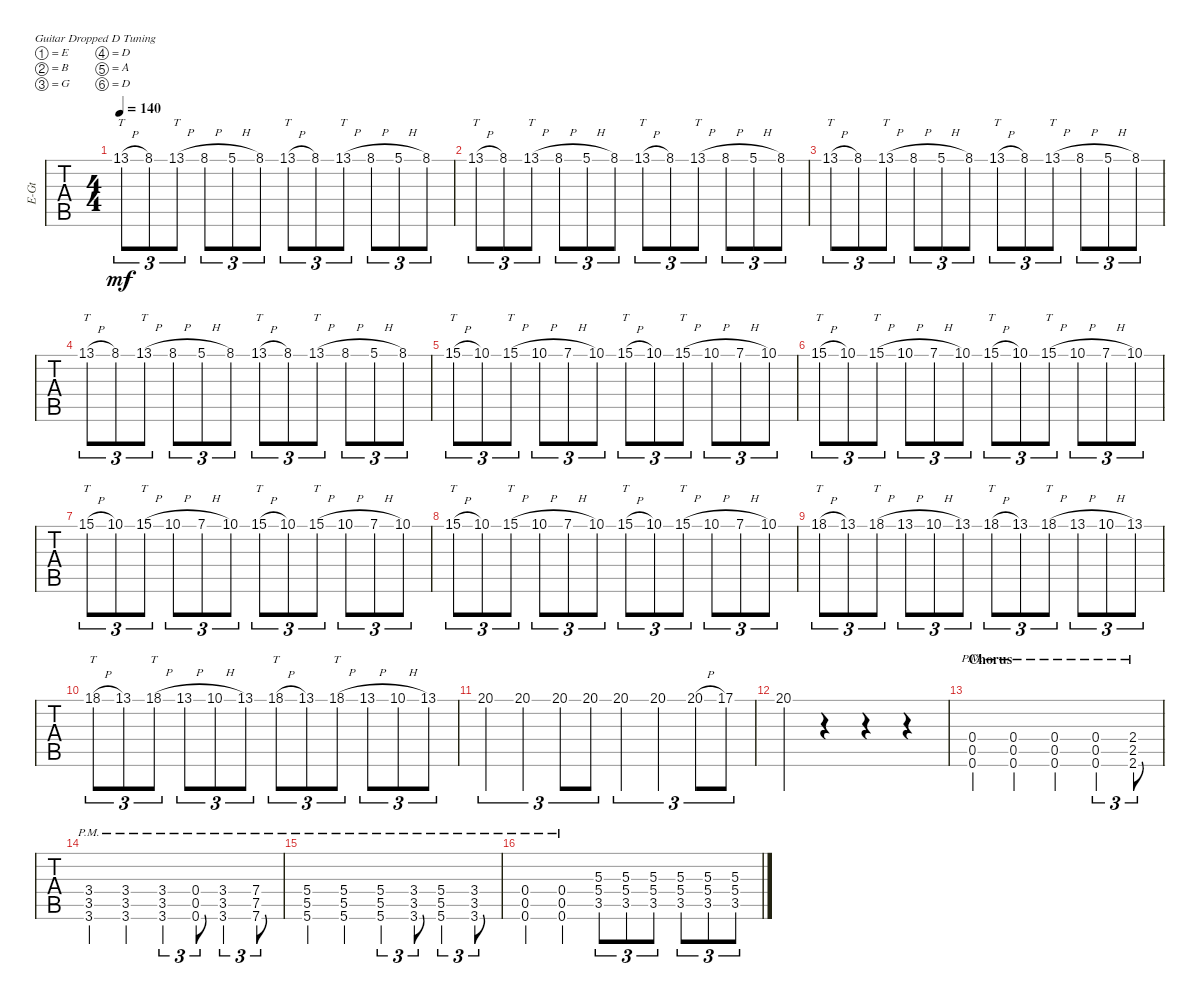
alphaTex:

\defaultSystemsLayout 4
\bracketExtendMode groupsimilarinstruments
\multiBarRest
\otherSystemsTrackNameOrientation horizontal
\track ("David" "E-Gt") {instrument distortionguitar}
\staff {tabs}
\tuning (E4 B3 G3 D3 A2 D2)
\ts (4 4)
\tempo 140
\clef g2
\ks c
13.1{h}.8{tt tu (3 2) dy mf} 8.1.8{tu (3 2)} 13.1{h}.8{tt tu (3 2)} 8.1{h}.8{tu (3 2)} 5.1{h}.8{tu (3 2)} 8.1.8{tu (3 2)} 13.1{h}.8{tt tu (3 2)} 8.1.8{tu (3 2)} 13.1{h}.8{tt tu (3 2)} 8.1{h}.8{tu (3 2)} 5.1{h}.8{tu (3 2)} 8.1.8{tu (3 2)} |
13.1{h}.8{tt tu (3 2)} 8.1.8{tu (3 2)} 13.1{h}.8{tt tu (3 2)} 8.1{h}.8{tu (3 2)} 5.1{h}.8{tu (3 2)} 8.1.8{tu (3 2)} 13.1{h}.8{tt tu (3 2)} 8.1.8{tu (3 2)} 13.1{h}.8{tt tu (3 2)} 8.1{h}.8{tu (3 2)} 5.1{h}.8{tu (3 2)} 8.1.8{tu (3 2)} |
13.1{h}.8{tt tu (3 2)} 8.1.8{tu (3 2)} 13.1{h}.8{tt tu (3 2)} 8.1{h}.8{tu (3 2)} 5.1{h}.8{tu (3 2)} 8.1.8{tu (3 2)} 13.1{h}.8{tt tu (3 2)} 8.1.8{tu (3 2)} 13.1{h}.8{tt tu (3 2)} 8.1{h}.8{tu (3 2)} 5.1{h}.8{tu (3 2)} 8.1.8{tu (3 2)} |
13.1{h}.8{tt tu (3 2)} 8.1.8{tu (3 2)} 13.1{h}.8{tt tu (3 2)} 8.1{h}.8{tu (3 2)} 5.1{h}.8{tu (3 2)} 8.1.8{tu (3 2)} 13.1{h}.8{tt tu (3 2)} 8.1.8{tu (3 2)} 13.1{h}.8{tt tu (3 2)} 8.1{h}.8{tu (3 2)} 5.1{h}.8{tu (3 2)} 8.1.8{tu (3 2)} |
15.1{h}.8{tt tu (3 2)} 10.1.8{tu (3 2)} 15.1{h}.8{tt tu (3 2)} 10.1{h}.8{tu (3 2)} 7.1{h}.8{tu (3 2)} 10.1.8{tu (3 2)} 15.1{h}.8{tt tu (3 2)} 10.1.8{tu (3 2)} 15.1{h}.8{tt tu (3 2)} 10.1{h}.8{tu (3 2)} 7.1{h}.8{tu (3 2)} 10.1.8{tu (3 2)} |
15.1{h}.8{tt tu (3 2)} 10.1.8{tu (3 2)} 15.1{h}.8{tt tu (3 2)} 10.1{h}.8{tu (3 2)} 7.1{h}.8{tu (3 2)} 10.1.8{tu (3 2)} 15.1{h}.8{tt tu (3 2)} 10.1.8{tu (3 2)} 15.1{h}.8{tt tu (3 2)} 10.1{h}.8{tu (3 2)} 7.1{h}.8{tu (3 2)} 10.1.8{tu (3 2)} |
15.1{h}.8{tt tu (3 2)} 10.1.8{tu (3 2)} 15.1{h}.8{tt tu (3 2)} 10.1{h}.8{tu (3 2)} 7.1{h}.8{tu (3 2)} 10.1.8{tu (3 2)} 15.1{h}.8{tt tu (3 2)} 10.1.8{tu (3 2)} 15.1{h}.8{tt tu (3 2)} 10.1{h}.8{tu (3 2)} 7.1{h}.8{tu (3 2)} 10.1.8{tu (3 2)} |
15.1{h}.8{tt tu (3 2)} 10.1.8{tu (3 2)} 15.1{h}.8{tt tu (3 2)} 10.1{h}.8{tu (3 2)} 7.1{h}.8{tu (3 2)} 10.1.8{tu (3 2)} 15.1{h}.8{tt tu (3 2)} 10.1.8{tu (3 2)} 15.1{h}.8{tt tu (3 2)} 10.1{h}.8{tu (3 2)} 7.1{h}.8{tu (3 2)} 10.1.8{tu (3 2)} |
18.1{h acc #}.8{tt tu (3 2)} 13.1.8{tu (3 2)} 18.1{h acc #}.8{tt tu (3 2)} 13.1{h}.8{tu (3 2)} 10.1{h}.8{tu (3 2)} 13.1.8{tu (3 2)} 18.1{h acc #}.8{tt tu (3 2)} 13.1.8{tu (3 2)} 18.1{h acc #}.8{tt tu (3 2)} 13.1{h}.8{tu (3 2)} 10.1{h}.8{tu (3 2)} 13.1.8{tu (3 2)} |
18.1{h acc #}.8{tt tu (3 2)} 13.1.8{tu (3 2)} 18.1{h acc #}.8{tt tu (3 2)} 13.1{h}.8{tu (3 2)} 10.1{h}.8{tu (3 2)} 13.1.8{tu (3 2)} 18.1{h acc #}.8{tt tu (3 2)} 13.1.8{tu (3 2)} 18.1{h acc #}.8{tt tu (3 2)} 13.1{h}.8{tu (3 2)} 10.1{h}.8{tu (3 2)} 13.1.8{tu (3 2)} |
20.1.4{tu (3 2)} 20.1.4{tu (3 2)} 20.1.8{tu (3 2)} 20.1.8{tu (3 2)} 20.1.4{tu (3 2)} 20.1.4{tu (3 2)} 20.1{h}.8{tu (3 2)} 17.1.8{tu (3 2)} |
20.1.4 r.4 r.4 r.4 |
\section ("" "Chorus")
(0.6{pm} 0.5{pm} 0.4{pm}).4 (0.6{pm} 0.5{pm} 0.4{pm}).4 (0.6{pm} 0.5{pm} 0.4{pm}).4 (0.6{pm} 0.5{pm} 0.4{pm}).4{tu (3 2)} (2.6{pm} 2.5{pm} 2.4{pm}).8{tu (3 2)} |
(3.6{pm} 3.5{pm} 3.4{pm}).4 (3.6{pm} 3.5{pm} 3.4{pm}).4 (3.6{pm} 3.5{pm} 3.4{pm}).4{tu (3 2)} (0.6{pm} 0.5{pm} 0.4{pm}).8{tu (3 2)} (3.6{pm} 3.5{pm} 3.4{pm}).4{tu (3 2)} (7.6{pm} 7.5{pm} 7.4{pm}).8{tu (3 2)} |
(5.6{pm} 5.5{pm} 5.4{pm}).4 (5.6{pm} 5.5{pm} 5.4{pm}).4 (5.6{pm} 5.5{pm} 5.4{pm}).4{tu (3 2)} (3.6{pm} 3.5{pm} 3.4{pm}).8{tu (3 2)} (5.6{pm} 5.5{pm} 5.4{pm}).4{tu (3 2)} (3.6{pm} 3.5{pm} 3.4{pm}).8{tu (3 2)} |
(0.6{pm} 0.5{pm} 0.4{pm}).4 (0.6{pm} 0.5{pm} 0.4{pm}).4 (3.5 5.4 5.3).8{tu (3 2)} (3.5 5.4 5.3).8{tu (3 2)} (3.5 5.4 5.3).8{tu (3 2)} (3.5 5.4 5.3).8{tu (3 2)} (3.5 5.4 5.3).8{tu (3 2)} (3.5 5.4 5.3).8{tu (3 2)}
